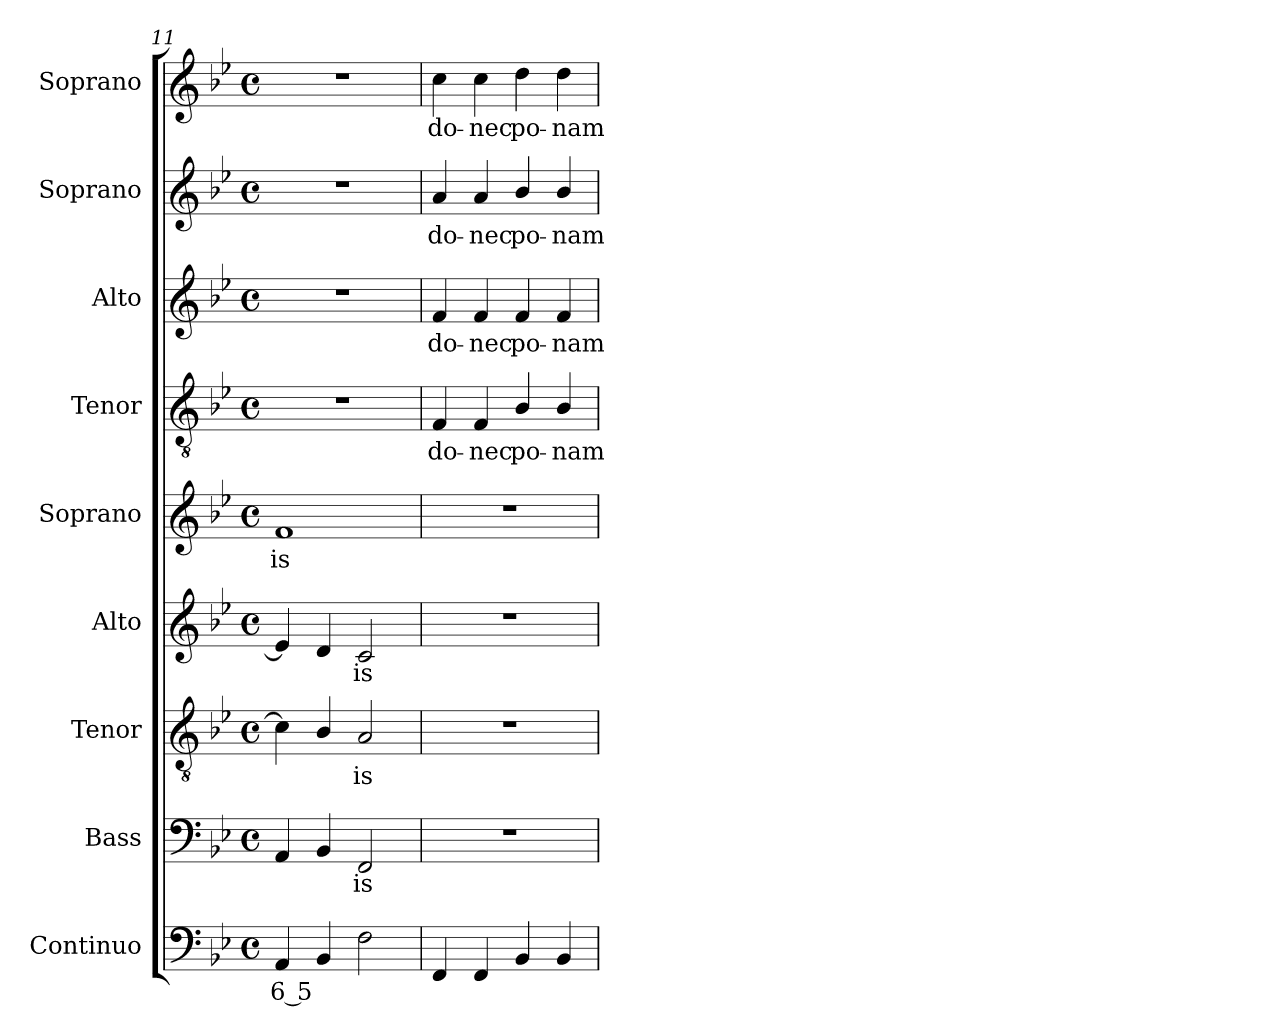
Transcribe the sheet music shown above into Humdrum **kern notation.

**kern	**text	**kern	**text	**kern	**text	**kern	**text	**kern	**text	**kern	**text	**kern	**text	**kern	**text	**kern	**text
*part9	*part9	*part8	*part8	*part7	*part7	*part6	*part6	*part5	*part5	*part4	*part4	*part3	*part3	*part2	*part2	*part1	*part1
*staff9	*staff9	*staff8	*staff8	*staff7	*staff7	*staff6	*staff6	*staff5	*staff5	*staff4	*staff4	*staff3	*staff3	*staff2	*staff2	*staff1	*staff1
*I"Continuo	*	*I"Bass	*	*I"Tenor	*	*I"Alto	*	*I"Soprano	*	*I"Tenor	*	*I"Alto	*	*I"Soprano	*	*I"Soprano	*
*I'Cont.	*	*I'B.	*	*I'T.	*	*I'A.	*	*I'S.	*	*I'T.	*	*I'A.	*	*I'S.	*	*I'S.	*
*clefF4	*	*clefF4	*	*clefGv2	*	*clefG2	*	*clefG2	*	*clefGv2	*	*clefG2	*	*clefG2	*	*clefG2	*
*	*	*	*	*ITrd7c12	*	*	*	*	*	*ITrd7c12	*	*	*	*	*	*	*
*k[b-e-]	*	*k[b-e-]	*	*k[b-e-]	*	*k[b-e-]	*	*k[b-e-]	*	*k[b-e-]	*	*k[b-e-]	*	*k[b-e-]	*	*k[b-e-]	*
*B-:	*	*B-:	*	*B-:	*	*B-:	*	*B-:	*	*B-:	*	*B-:	*	*B-:	*	*B-:	*
*M4/4	*	*M4/4	*	*M4/4	*	*M4/4	*	*M4/4	*	*M4/4	*	*M4/4	*	*M4/4	*	*M4/4	*
*met(c)	*	*met(c)	*	*met(c)	*	*met(c)	*	*met(c)	*	*met(c)	*	*met(c)	*	*met(c)	*	*met(c)	*
=11	=11	=11	=11	=11	=11	=11	=11	=11	=11	=11	=11	=11	=11	=11	=11	=11	=11
!	!LO:LY:b:color=#000000	!	!	!	!	!	!	!	!	!	!	!	!	!	!	!	!
!	!	!	!	!	!	!	!	!	!LO:LY:b:color=#000000	!	!	!	!	!	!	!	!
4AAi/	6 5	4AAi/	.	4Ci\]	.	4e-i/]	.	1fi	-is	1r	.	1r	.	1r	.	1r	.
4BB-i/	.	4BB-i/	.	4BB-i/	.	4di/	.	.	.	.	.	.	.	.	.	.	.
!	!	!	!LO:LY:b:color=#000000	!	!	!	!	!	!	!	!	!	!	!	!	!	!
!	!	!	!	!	!LO:LY:b:color=#000000	!	!	!	!	!	!	!	!	!	!	!	!
!	!	!	!	!	!	!	!LO:LY:b:color=#000000	!	!	!	!	!	!	!	!	!	!
2Fi\	.	2FFi/	-is	2AAi/	-is	2ci/	-is	.	.	.	.	.	.	.	.	.	.
!!LO:LB:g=z
=12	=12	=12	=12	=12	=12	=12	=12	=12	=12	=12	=12	=12	=12	=12	=12	=12	=12
!	!	!	!	!	!	!	!	!	!	!	!LO:LY:b:color=#000000	!	!	!	!	!	!
!	!	!	!	!	!	!	!	!	!	!	!	!	!LO:LY:b:color=#000000	!	!	!	!
!	!	!	!	!	!	!	!	!	!	!	!	!	!	!	!LO:LY:b:color=#000000	!	!
!	!	!	!	!	!	!	!	!	!	!	!	!	!	!	!	!	!LO:LY:b:color=#000000
4FFi/	.	1r	.	1r	.	1r	.	1r	.	4FFi/	do-	4fi/	do-	4ai/	do-	4cci\	do-
!	!	!	!	!	!	!	!	!	!	!	!LO:LY:b:color=#000000	!	!	!	!	!	!
!	!	!	!	!	!	!	!	!	!	!	!	!	!LO:LY:b:color=#000000	!	!	!	!
!	!	!	!	!	!	!	!	!	!	!	!	!	!	!	!LO:LY:b:color=#000000	!	!
!	!	!	!	!	!	!	!	!	!	!	!	!	!	!	!	!	!LO:LY:b:color=#000000
4FFi/	.	.	.	.	.	.	.	.	.	4FFi/	-nec	4fi/	-nec	4ai/	-nec	4cci\	-nec
!	!	!	!	!	!	!	!	!	!	!	!LO:LY:b:color=#000000	!	!	!	!	!	!
!	!	!	!	!	!	!	!	!	!	!	!	!	!LO:LY:b:color=#000000	!	!	!	!
!	!	!	!	!	!	!	!	!	!	!	!	!	!	!	!LO:LY:b:color=#000000	!	!
!	!	!	!	!	!	!	!	!	!	!	!	!	!	!	!	!	!LO:LY:b:color=#000000
4BB-i/	.	.	.	.	.	.	.	.	.	4BB-i/	po-	4fi/	po-	4b-i/	po-	4ddi\	po-
!	!	!	!	!	!	!	!	!	!	!	!LO:LY:b:color=#000000	!	!	!	!	!	!
!	!	!	!	!	!	!	!	!	!	!	!	!	!LO:LY:b:color=#000000	!	!	!	!
!	!	!	!	!	!	!	!	!	!	!	!	!	!	!	!LO:LY:b:color=#000000	!	!
!	!	!	!	!	!	!	!	!	!	!	!	!	!	!	!	!	!LO:LY:b:color=#000000
4BB-i/	.	.	.	.	.	.	.	.	.	4BB-i/	-nam	4fi/	-nam	4b-i/	-nam	4ddi\	-nam
=	=	=	=	=	=	=	=	=	=	=	=	=	=	=	=	=	=
*-	*-	*-	*-	*-	*-	*-	*-	*-	*-	*-	*-	*-	*-	*-	*-	*-	*-
